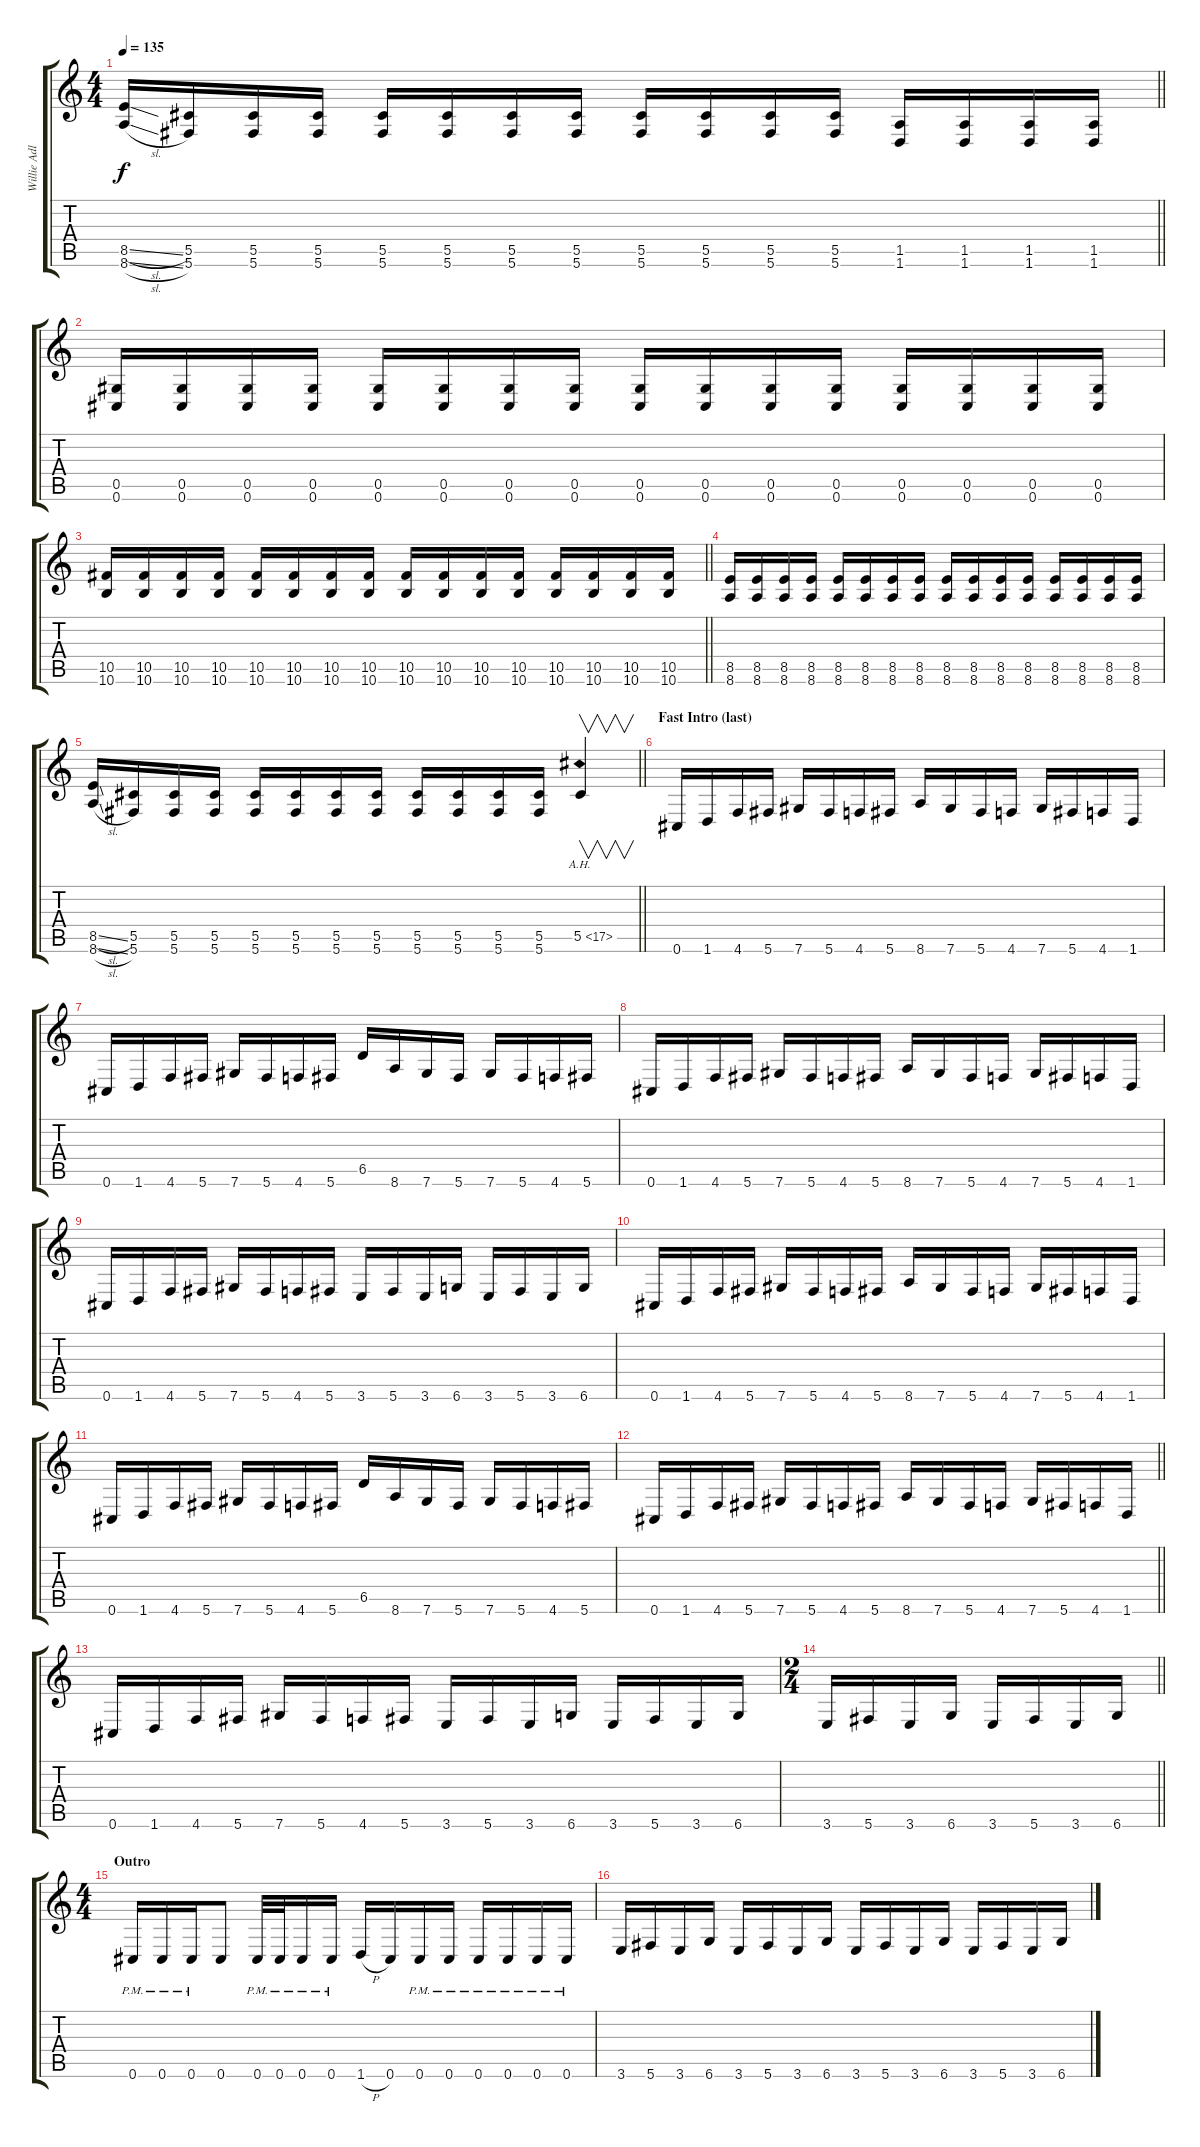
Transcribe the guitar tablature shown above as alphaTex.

\track ("Willie Adler" "Willie Adl") {instrument electricguitarjazz}
\staff {score tabs}
\tuning (Eb4 Bb3 Gb3 Db3 Ab2 Db2) {hide}
\ts (4 4)
\tempo 135
\clef g2
\barLineRight lightlight
\ks c
(8.5{sl} 8.6{sl}).16{dy f} (5.5 5.6).16 (5.5 5.6).16 (5.5 5.6).16 (5.5 5.6).16 (5.5 5.6).16 (5.5 5.6).16 (5.5 5.6).16 (5.5 5.6).16 (5.5 5.6).16 (5.5 5.6).16 (5.5 5.6).16 (1.5 1.6).16 (1.5 1.6).16 (1.5 1.6).16 (1.5 1.6).16 |
(0.5 0.6).16 (0.5 0.6).16 (0.5 0.6).16 (0.5 0.6).16 (0.5 0.6).16 (0.5 0.6).16 (0.5 0.6).16 (0.5 0.6).16 (0.5 0.6).16 (0.5 0.6).16 (0.5 0.6).16 (0.5 0.6).16 (0.5 0.6).16 (0.5 0.6).16 (0.5 0.6).16 (0.5 0.6).16 |
\barLineRight lightlight
(10.5 10.6).16 (10.5 10.6).16 (10.5 10.6).16 (10.5 10.6).16 (10.5 10.6).16 (10.5 10.6).16 (10.5 10.6).16 (10.5 10.6).16 (10.5 10.6).16 (10.5 10.6).16 (10.5 10.6).16 (10.5 10.6).16 (10.5 10.6).16 (10.5 10.6).16 (10.5 10.6).16 (10.5 10.6).16 |
(8.5 8.6).16 (8.5 8.6).16 (8.5 8.6).16 (8.5 8.6).16 (8.5 8.6).16 (8.5 8.6).16 (8.5 8.6).16 (8.5 8.6).16 (8.5 8.6).16 (8.5 8.6).16 (8.5 8.6).16 (8.5 8.6).16 (8.5 8.6).16 (8.5 8.6).16 (8.5 8.6).16 (8.5 8.6).16 |
\barLineRight lightlight
(8.5{sl} 8.6{sl}).16 (5.5 5.6).16 (5.5 5.6).16 (5.5 5.6).16 (5.5 5.6).16 (5.5 5.6).16 (5.5 5.6).16 (5.5 5.6).16 (5.5 5.6).16 (5.5 5.6).16 (5.5 5.6).16 (5.5 5.6).16 5.5{ah 12}.4{v} |
\section ("" "Fast Intro (last)")
0.6.16 1.6.16 4.6.16 5.6.16 7.6.16 5.6.16 4.6.16 5.6.16 8.6.16 7.6.16 5.6.16 4.6.16 7.6.16 5.6.16 4.6.16 1.6.16 |
0.6.16 1.6.16 4.6.16 5.6.16 7.6.16 5.6.16 4.6.16 5.6.16 6.5.16 8.6.16 7.6.16 5.6.16 7.6.16 5.6.16 4.6.16 5.6.16 |
0.6.16 1.6.16 4.6.16 5.6.16 7.6.16 5.6.16 4.6.16 5.6.16 8.6.16 7.6.16 5.6.16 4.6.16 7.6.16 5.6.16 4.6.16 1.6.16 |
0.6.16 1.6.16 4.6.16 5.6.16 7.6.16 5.6.16 4.6.16 5.6.16 3.6.16 5.6.16 3.6.16 6.6.16 3.6.16 5.6.16 3.6.16 6.6.16 |
0.6.16 1.6.16 4.6.16 5.6.16 7.6.16 5.6.16 4.6.16 5.6.16 8.6.16 7.6.16 5.6.16 4.6.16 7.6.16 5.6.16 4.6.16 1.6.16 |
0.6.16 1.6.16 4.6.16 5.6.16 7.6.16 5.6.16 4.6.16 5.6.16 6.5.16 8.6.16 7.6.16 5.6.16 7.6.16 5.6.16 4.6.16 5.6.16 |
\barLineRight lightlight
0.6.16 1.6.16 4.6.16 5.6.16 7.6.16 5.6.16 4.6.16 5.6.16 8.6.16 7.6.16 5.6.16 4.6.16 7.6.16 5.6.16 4.6.16 1.6.16 |
0.6.16 1.6.16 4.6.16 5.6.16 7.6.16 5.6.16 4.6.16 5.6.16 3.6.16 5.6.16 3.6.16 6.6.16 3.6.16 5.6.16 3.6.16 6.6.16 |
\ts (2 4)
\barLineRight lightlight
3.6.16 5.6.16 3.6.16 6.6.16 3.6.16 5.6.16 3.6.16 6.6.16 |
\ts (4 4)
\section ("" "Outro")
0.6{pm}.16 0.6{pm}.16 0.6{pm}.16 0.6.8 0.6{pm}.32 0.6{pm}.32 0.6{pm}.16 0.6{pm}.16 1.6{h}.16 0.6.16 0.6{pm}.16 0.6{pm}.16 0.6{pm}.16 0.6{pm}.16 0.6{pm}.16 0.6{pm}.16 |
3.6.16 5.6.16 3.6.16 6.6.16 3.6.16 5.6.16 3.6.16 6.6.16 3.6.16 5.6.16 3.6.16 6.6.16 3.6.16 5.6.16 3.6.16 6.6.16
